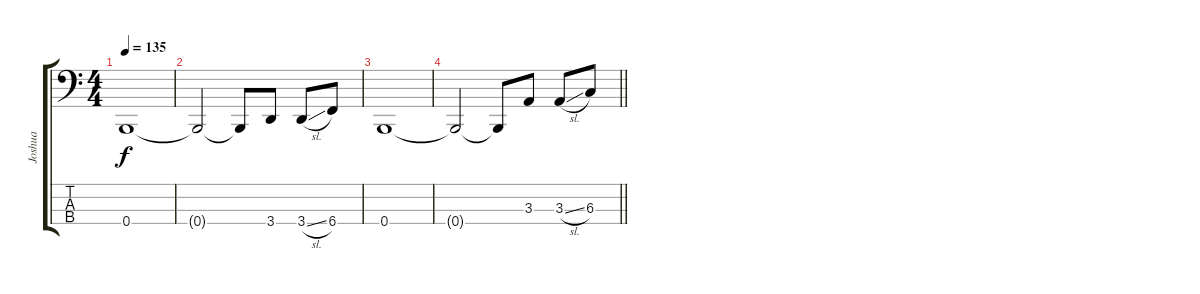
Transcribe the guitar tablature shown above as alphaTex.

\track ("Joshua" "Joshua") {instrument electricbasspick}
\staff {score tabs}
\tuning (E2 B1 Gb1 B0) {hide}
\ts (4 4)
\tempo 135
\clef f4
\ks c
0.4.1{dy f} |
0.4{t}.2 0.4{t}.8 3.4.8 3.4{sl}.8 6.4.8 |
0.4.1 |
\barLineRight lightlight
0.4{t}.2 0.4{t}.8 3.3.8 3.3{sl}.8 6.3.8
